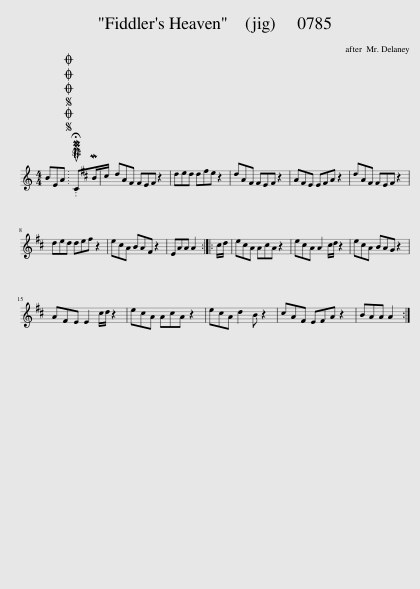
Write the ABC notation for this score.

X:1
L:1/8
M:4/4
I:linebreak $
K:C
V:1 treble
V:1
 BEA |SOSOOO .!fermata!PMTuCMB/^c/ | dA^F FEF z2 | ded d^fe z2 | dA^F FEF z2 | %5
 A^FE EFA z2 | dA^F FEF z2 |$ ded de^f z2 | e^cA BA^F z2 | EAA A2 :: %10
 ^c/d/ | e^cA AcA z2 | e^cA A2 c/d/ z2 | e^cA BAG z2 |$ A^FE E2 ^c/d/ z2 | %15
 e^cA AcA z2 | e^cA d2 B z2 | ^cA^F EFA z2 | BAA A2 :| %19
